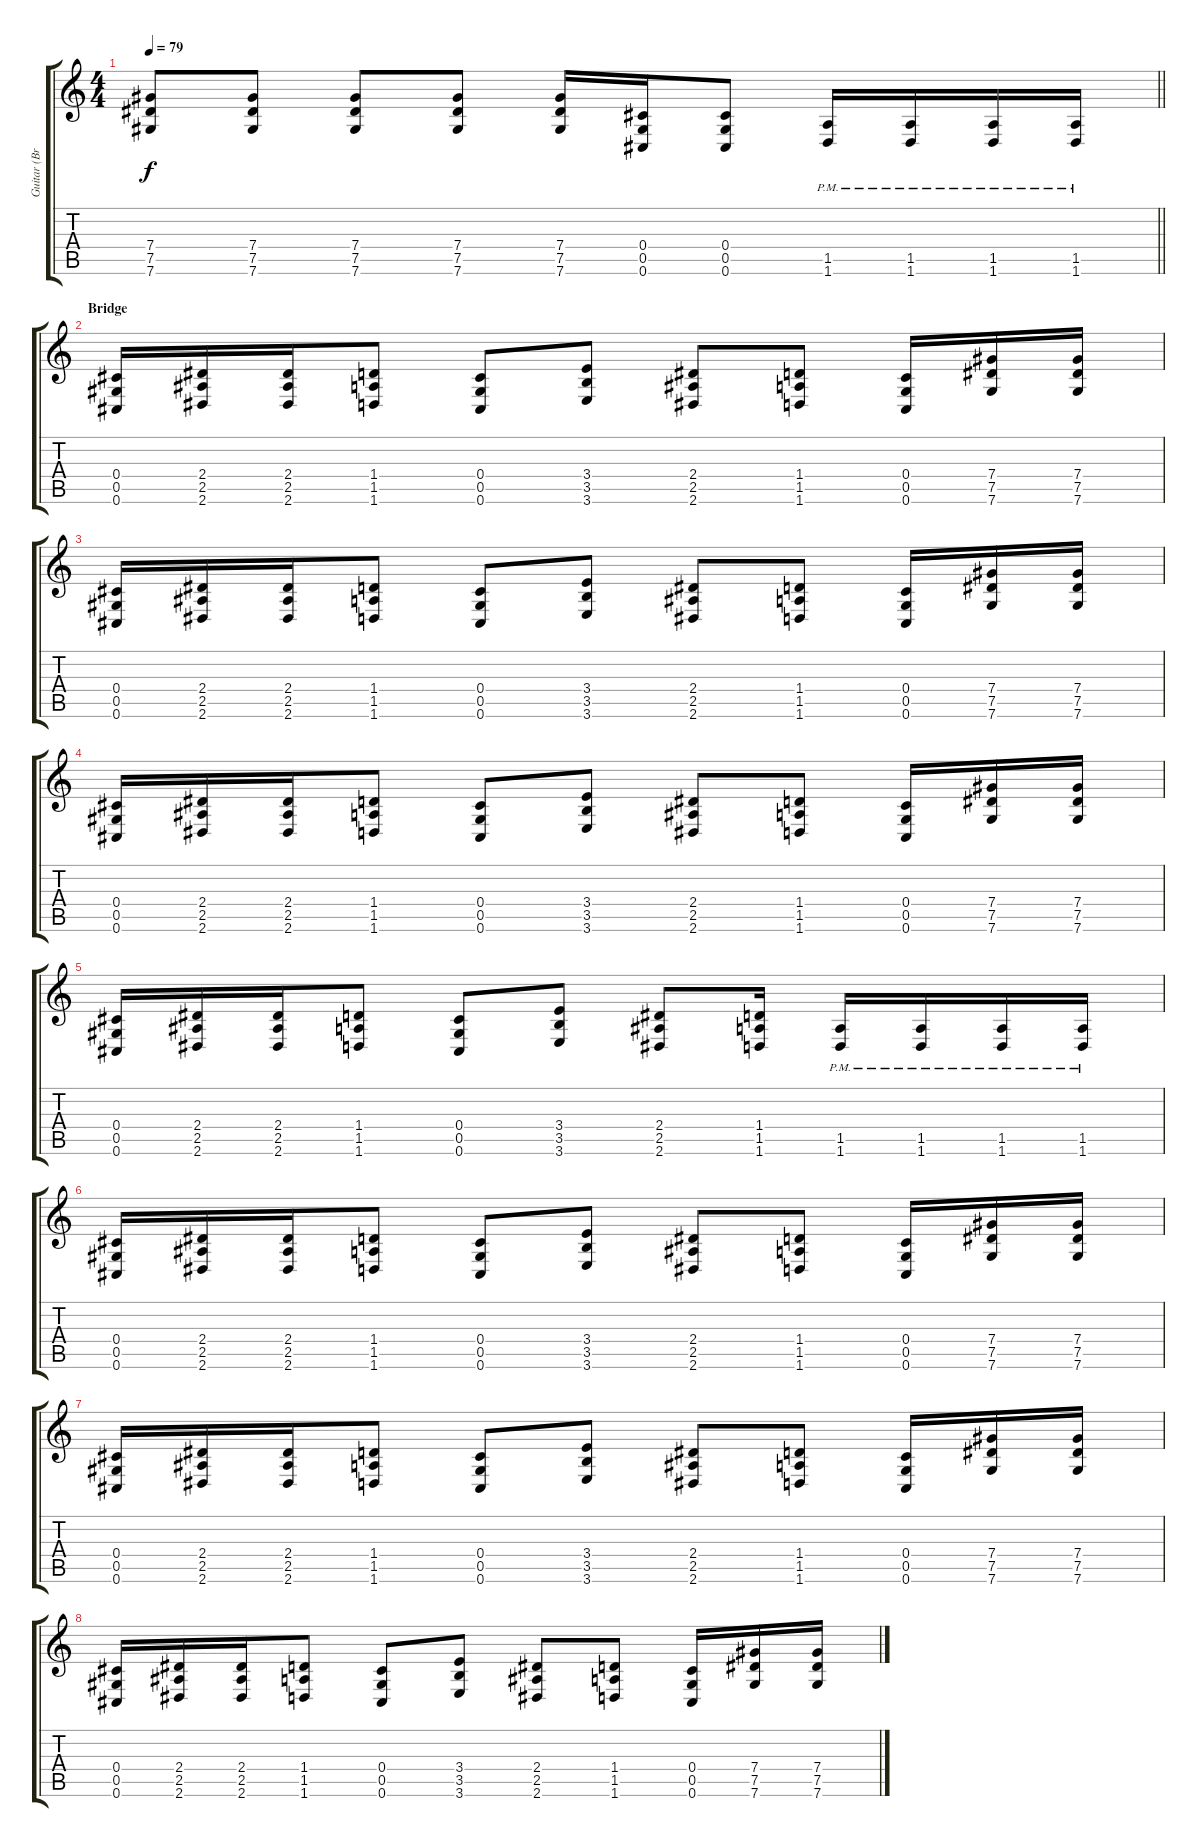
\track ("Guitar (Brad Delson)" "Guitar (Br") {instrument distortionguitar}
\staff {score tabs}
\tuning (Eb4 Bb3 Gb3 Db3 Ab2 Db2) {hide}
\ts (4 4)
\tempo 79
\clef g2
\barLineRight lightlight
\ks c
(7.4 7.5 7.6).8{dy f} (7.4 7.5 7.6).8 (7.4 7.5 7.6).8 (7.4 7.5 7.6).8 (7.4 7.5 7.6).16 (0.4 0.5 0.6).16 (0.4 0.5 0.6).8 (1.5{pm} 1.6{pm}).16 (1.5{pm} 1.6{pm}).16 (1.5{pm} 1.6{pm}).16 (1.5{pm} 1.6{pm}).16 |
\section ("" "Bridge")
(0.4 0.5 0.6).16 (2.4 2.5 2.6).16 (2.4 2.5 2.6).16 (1.4 1.5 1.6).8 (0.4 0.5 0.6).8 (3.4 3.5 3.6).8 (2.4 2.5 2.6).8 (1.4 1.5 1.6).8 (0.4 0.5 0.6).16 (7.4 7.5 7.6).16 (7.4 7.5 7.6).16 |
(0.4 0.5 0.6).16 (2.4 2.5 2.6).16 (2.4 2.5 2.6).16 (1.4 1.5 1.6).8 (0.4 0.5 0.6).8 (3.4 3.5 3.6).8 (2.4 2.5 2.6).8 (1.4 1.5 1.6).8 (0.4 0.5 0.6).16 (7.4 7.5 7.6).16 (7.4 7.5 7.6).16 |
(0.4 0.5 0.6).16 (2.4 2.5 2.6).16 (2.4 2.5 2.6).16 (1.4 1.5 1.6).8 (0.4 0.5 0.6).8 (3.4 3.5 3.6).8 (2.4 2.5 2.6).8 (1.4 1.5 1.6).8 (0.4 0.5 0.6).16 (7.4 7.5 7.6).16 (7.4 7.5 7.6).16 |
(0.4 0.5 0.6).16 (2.4 2.5 2.6).16 (2.4 2.5 2.6).16 (1.4 1.5 1.6).8 (0.4 0.5 0.6).8 (3.4 3.5 3.6).8 (2.4 2.5 2.6).8 (1.4 1.5 1.6).16 (1.5{pm} 1.6{pm}).16 (1.5{pm} 1.6{pm}).16 (1.5{pm} 1.6{pm}).16 (1.5{pm} 1.6{pm}).16 |
(0.4 0.5 0.6).16 (2.4 2.5 2.6).16 (2.4 2.5 2.6).16 (1.4 1.5 1.6).8 (0.4 0.5 0.6).8 (3.4 3.5 3.6).8 (2.4 2.5 2.6).8 (1.4 1.5 1.6).8 (0.4 0.5 0.6).16 (7.4 7.5 7.6).16 (7.4 7.5 7.6).16 |
(0.4 0.5 0.6).16 (2.4 2.5 2.6).16 (2.4 2.5 2.6).16 (1.4 1.5 1.6).8 (0.4 0.5 0.6).8 (3.4 3.5 3.6).8 (2.4 2.5 2.6).8 (1.4 1.5 1.6).8 (0.4 0.5 0.6).16 (7.4 7.5 7.6).16 (7.4 7.5 7.6).16 |
(0.4 0.5 0.6).16 (2.4 2.5 2.6).16 (2.4 2.5 2.6).16 (1.4 1.5 1.6).8 (0.4 0.5 0.6).8 (3.4 3.5 3.6).8 (2.4 2.5 2.6).8 (1.4 1.5 1.6).8 (0.4 0.5 0.6).16 (7.4 7.5 7.6).16 (7.4 7.5 7.6).16
